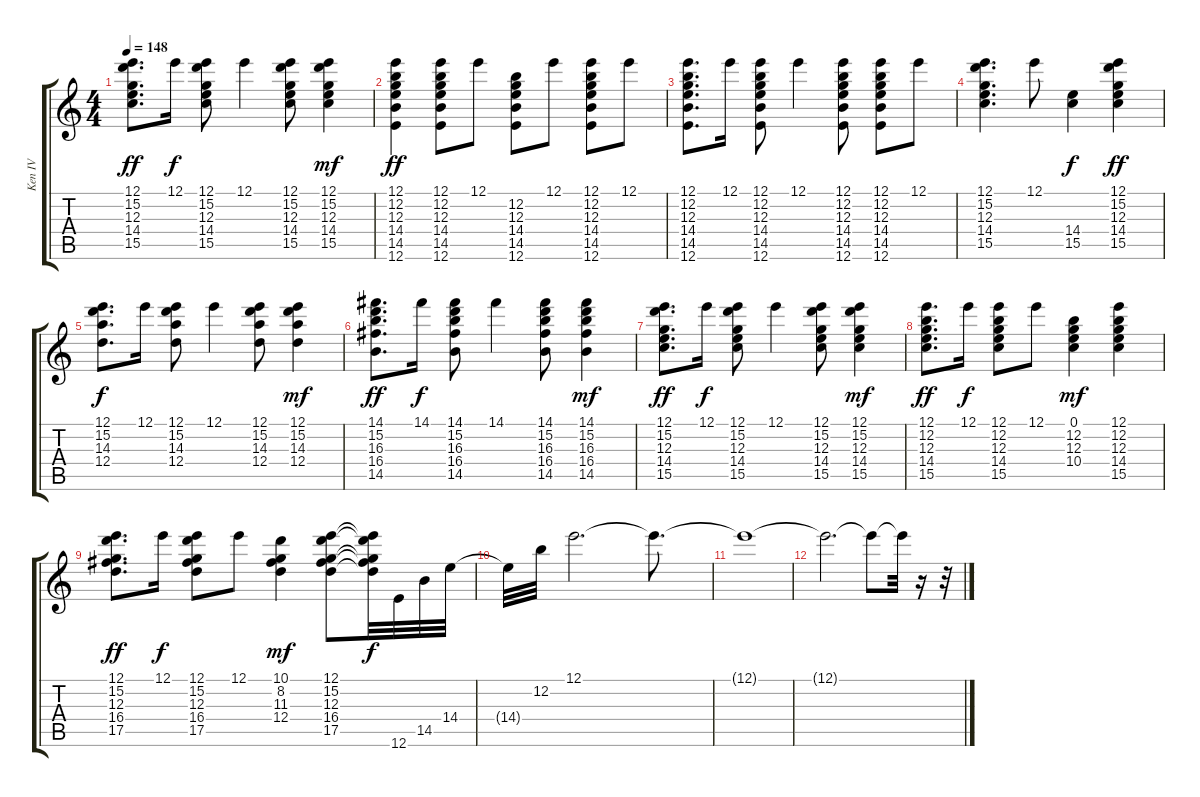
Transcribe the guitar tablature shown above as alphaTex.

\track ("Ken IV" "Ken IV") {instrument acousticguitarsteel}
\staff {score tabs}
\tuning (E4 B3 G3 D3 A2 E2) {hide}
\ts (4 4)
\tempo 148
\clef g2
\ks c
(12.1 15.2 12.3 14.4 15.5).8{d dy ff} 12.1.16{dy f} (12.1 15.2 12.3 14.4 15.5).8 12.1.4 (12.1 15.2 12.3 14.4 15.5).8 (12.1 15.2 12.3 14.4 15.5).4{dy mf} |
(12.1 12.2 12.3 14.4 14.5 12.6).4{dy ff} (12.1 12.2 12.3 14.4 14.5 12.6).8 12.1.8 (12.2 12.3 14.4 14.5 12.6).8 12.1.8 (12.1 12.2 12.3 14.4 14.5 12.6).8 12.1.8 |
(12.1 12.2 12.3 14.4 14.5 12.6).8{d} 12.1.16 (12.1 12.2 12.3 14.4 14.5 12.6).8 12.1.4 (12.1 12.2 12.3 14.4 14.5 12.6).8 (12.1 12.2 12.3 14.4 14.5 12.6).8 12.1.8 |
(12.1 15.2 12.3 14.4 15.5).4{d} 12.1.8 (14.4 15.5).4{dy f} (12.1 15.2 12.3 14.4 15.5).4{dy ff} |
(12.1 15.2 14.3 12.4).8{d dy f} 12.1.16 (12.1 15.2 14.3 12.4).8 12.1.4 (12.1 15.2 14.3 12.4).8 (12.1 15.2 14.3 12.4).4{dy mf} |
(14.1 15.2 16.3 16.4 14.5).8{d dy ff} 14.1.16{dy f} (14.1 15.2 16.3 16.4 14.5).8 14.1.4 (14.1 15.2 16.3 16.4 14.5).8 (14.1 15.2 16.3 16.4 14.5).4{dy mf} |
(12.1 15.2 12.3 14.4 15.5).8{d dy ff} 12.1.16{dy f} (12.1 15.2 12.3 14.4 15.5).8 12.1.4 (12.1 15.2 12.3 14.4 15.5).8 (12.1 15.2 12.3 14.4 15.5).4{dy mf} |
(12.1 12.2 12.3 14.4 15.5).8{d dy ff} 12.1.16{dy f} (12.1 12.2 12.3 14.4 15.5).8 12.1.8 (0.1 12.2 12.3 10.4).4{dy mf} (12.1 12.2 12.3 14.4 15.5).4 |
(12.1 15.2 12.3 16.4 17.5).8{d dy ff} 12.1.16{dy f} (12.1 15.2 12.3 16.4 17.5).8 12.1.8 (10.1 8.2 11.3 12.4).4{dy mf} (12.1 15.2 12.3 16.4 17.5).8 (12.1{t} 15.2{t} 12.3{t} 16.4{t} 17.5{t}).32{dy f} 12.6.32 14.5.32 14.4.32 |
14.4{t}.32 12.2.32 12.1.2{d} 12.1{t}.8{d} |
12.1{t}.1 |
12.1{t}.2{d} 12.1{t}.8 12.1{t}.32 r.16 r.32
